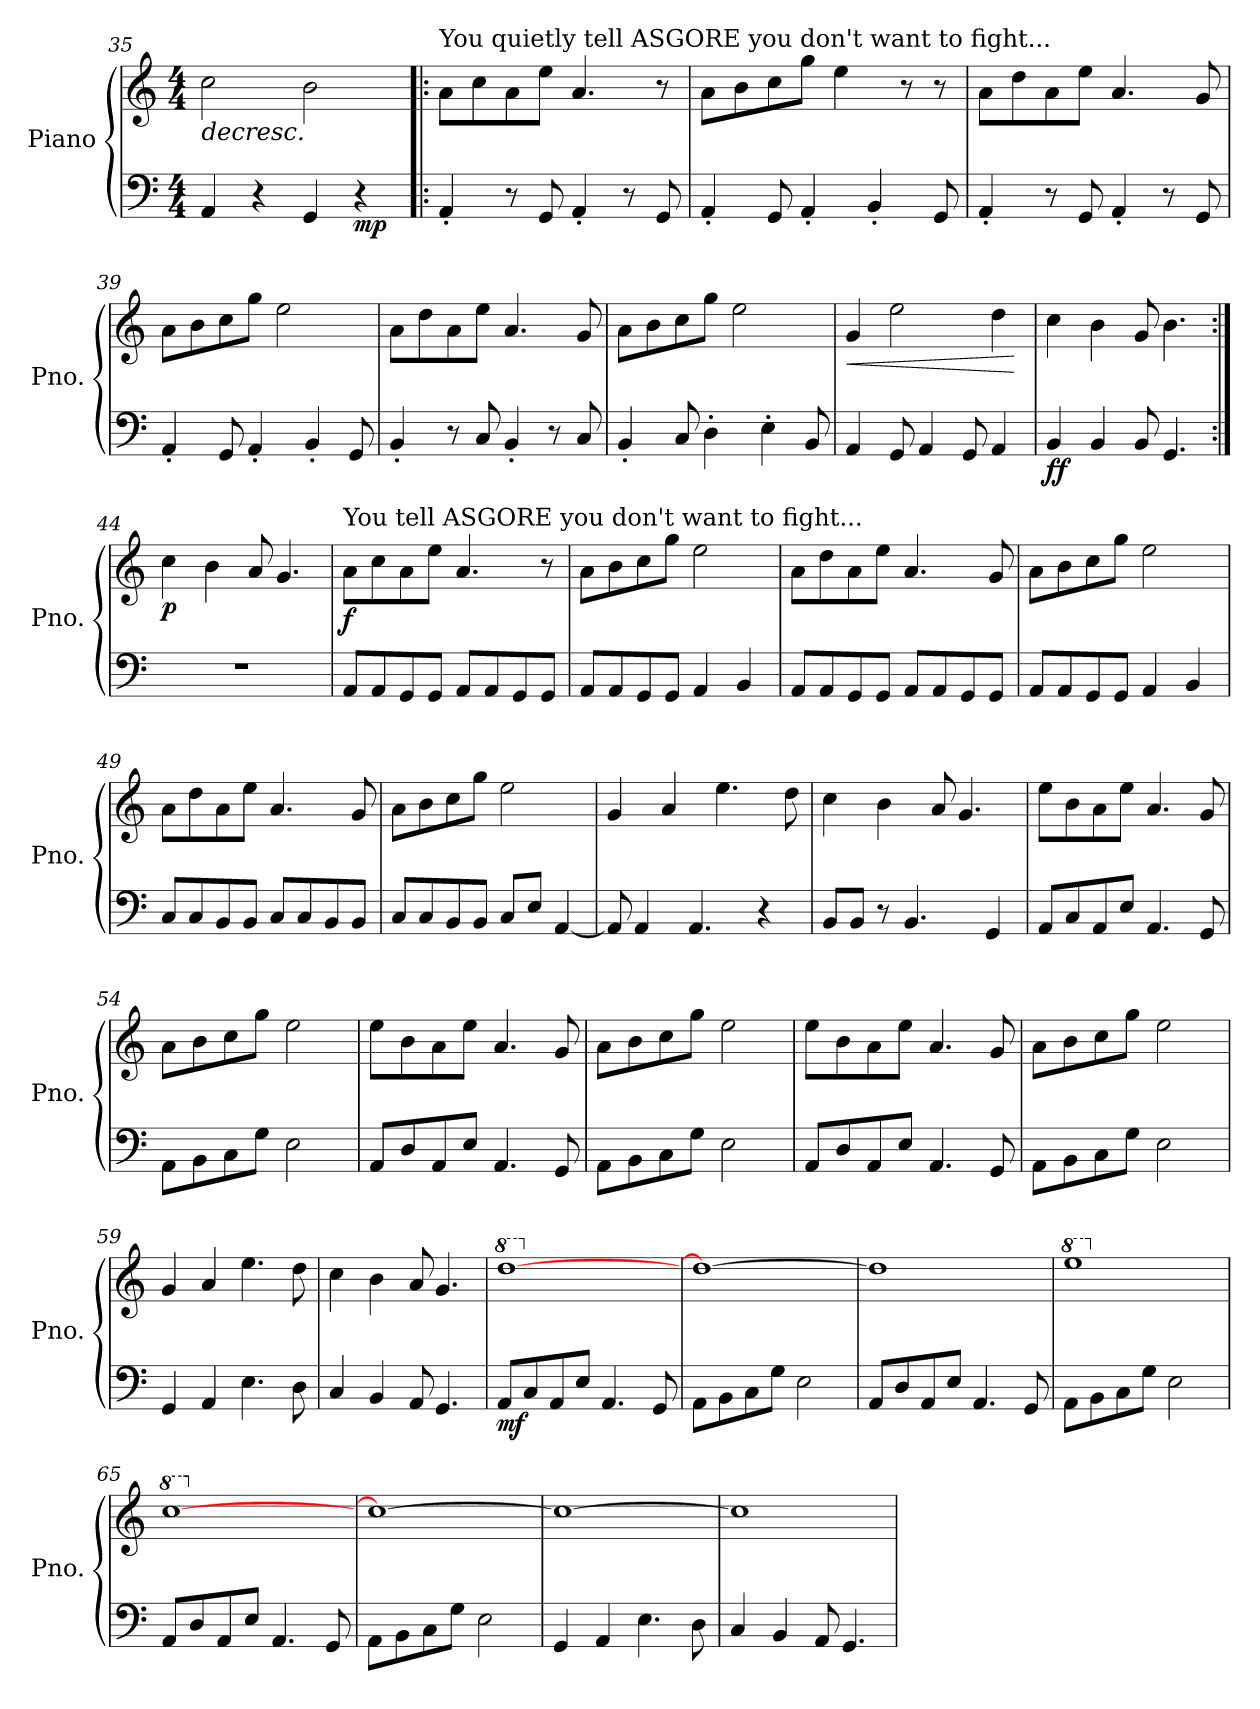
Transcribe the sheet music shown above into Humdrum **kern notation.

**kern	**kern	**dynam
*part1	*part1	*part1
*staff2	*staff1	*staff1/2
*I"Piano	*	*
*I'Pno.	*	*
*clefF4	*clefG2	*
*k[]	*k[]	*
*M4/4	*M4/4	*
=35	=35	=35
!	!	!LO:HP:b
4AA/	2cc\	>
4r	.	.
4GG/	2b\	.
!	!	!LO:DY:b=2
4r	.	mp
.	.	]
!!LO:PB:g=z
=36!|:	=36!|:	=36!|:
!	!LO:TX:a:t=You quietly tell ASGORE you don't want to fight...	!
4AA'/	8a\L	.
.	8cc\	.
8r	8a\	.
8GG/	8ee\J	.
4AA'/	4.a/	.
8r	.	.
8GG/	8r	.
=37	=37	=37
4AA'/	8a\L	.
.	8b\	.
8GG/	8cc\	.
4AA'/	8gg\J	.
.	4ee\	.
4BB'/	.	.
.	8r	.
8GG/	8r	.
=38	=38	=38
4AA'/	8a\L	.
.	8dd\	.
8r	8a\	.
8GG/	8ee\J	.
4AA'/	4.a/	.
8r	.	.
8GG/	8g/	.
=39	=39	=39
4AA'/	8a\L	.
.	8b\	.
8GG/	8cc\	.
4AA'/	8gg\J	.
.	2ee\	.
4BB'/	.	.
8GG/	.	.
=40	=40	=40
4BB'/	8a\L	.
.	8dd\	.
8r	8a\	.
8C/	8ee\J	.
4BB'/	4.a/	.
8r	.	.
8C/	8g/	.
!!LO:LB:g=z
=41	=41	=41
4BB'/	8a\L	.
.	8b\	.
8C/	8cc\	.
4D'\	8gg\J	.
.	2ee\	.
4E'\	.	.
8BB/	.	.
=42	=42	=42
!	!	!LO:HP:b
4AA/	4g/	<
8GG/	2ee\	.
4AA/	.	.
8GG/	.	.
4AA/	4dd\	.
.	.	[
=43	=43	=43
!	!	!LO:DY:b=2
!	!	!LO:DY:n=1:b
4BB/	4cc\	f f
4BB/	4b\	.
8BB/	8g/	.
4.GG/	4.b\	.
=44:|!	=44:|!	=44:|!
!	!	!LO:DY:b
1r	4cc\	p
.	4b\	.
.	8a/	.
.	4.g/	.
=45	=45	=45
!	!LO:TX:a:t=You tell ASGORE you don't want to fight...	!
!	!	!LO:DY:b
8AA/L	8a\L	f
8AA/	8cc\	.
8GG/	8a\	.
8GG/J	8ee\J	.
8AA/L	4.a/	.
8AA/	.	.
8GG/	.	.
8GG/J	8r	.
=46	=46	=46
8AA/L	8a\L	.
8AA/	8b\	.
8GG/	8cc\	.
8GG/J	8gg\J	.
4AA/	2ee\	.
4BB/	.	.
!!LO:LB:g=z
=47	=47	=47
8AA/L	8a\L	.
8AA/	8dd\	.
8GG/	8a\	.
8GG/J	8ee\J	.
8AA/L	4.a/	.
8AA/	.	.
8GG/	.	.
8GG/J	8g/	.
=48	=48	=48
8AA/L	8a\L	.
8AA/	8b\	.
8GG/	8cc\	.
8GG/J	8gg\J	.
4AA/	2ee\	.
4BB/	.	.
=49	=49	=49
8C/L	8a\L	.
8C/	8dd\	.
8BB/	8a\	.
8BB/J	8ee\J	.
8C/L	4.a/	.
8C/	.	.
8BB/	.	.
8BB/J	8g/	.
=50	=50	=50
8C/L	8a\L	.
8C/	8b\	.
8BB/	8cc\	.
8BB/J	8gg\J	.
8C/L	2ee\	.
8E/J	.	.
[4AA/	.	.
=51	=51	=51
8AA/]	4g/	.
4AA/	.	.
.	4a/	.
4.AA/	.	.
.	4.ee\	.
4r	.	.
.	8dd\	.
=52	=52	=52
8BB/L	4cc\	.
8BB/J	.	.
8r	4b\	.
4.BB/	.	.
.	8a/	.
.	4.g/	.
4GG/	.	.
!!LO:LB:g=z
=53	=53	=53
!	!	!LO:DY:b=2
!	!	!LO:DY:n=1:b=2
!	!	!LO:DY:n=2:b=2
!	!	!LO:DY:n=3:b
8AA/L	8ee\L	mf mf mf mf
8C/	8b\	.
8AA/	8a\	.
8E/J	8ee\J	.
4.AA/	4.a/	.
8GG/	8g/	.
=54	=54	=54
8AA\L	8a\L	.
8BB\	8b\	.
8C\	8cc\	.
8G\J	8gg\J	.
2E\	2ee\	.
=55	=55	=55
8AA/L	8ee\L	.
8D/	8b\	.
8AA/	8a\	.
8E/J	8ee\J	.
4.AA/	4.a/	.
8GG/	8g/	.
=56	=56	=56
8AA\L	8a\L	.
8BB\	8b\	.
8C\	8cc\	.
8G\J	8gg\J	.
2E\	2ee\	.
=57	=57	=57
8AA/L	8ee\L	.
8D/	8b\	.
8AA/	8a\	.
8E/J	8ee\J	.
4.AA/	4.a/	.
8GG/	8g/	.
=58	=58	=58
8AA\L	8a\L	.
8BB\	8b\	.
8C\	8cc\	.
8G\J	8gg\J	.
2E\	2ee\	.
!!LO:LB:g=z
=59	=59	=59
4GG/	4g/	.
4AA/	4a/	.
4.E\	4.ee\	.
8D\	8dd\	.
=60	=60	=60
4C/	4cc\	.
4BB/	4b\	.
8AA/	8a/	.
4.GG/	4.g/	.
=61	=61	=61
*	*8va	*
!	!	!LO:DY:b=2
8AA/L	[1ddd	mf
8C/	.	.
8AA/	.	.
8E/J	.	.
4.AA/	.	.
8GG/	.	.
=62	=62	=62
*	*X8va	*
8AA\L	1dd_	.
8BB\	.	.
8C\	.	.
8G\J	.	.
2E\	.	.
=63	=63	=63
8AA/L	1dd]	.
8D/	.	.
8AA/	.	.
8E/J	.	.
4.AA/	.	.
8GG/	.	.
=64	=64	=64
*	*8va	*
8AA\L	1eee	.
8BB\	.	.
8C\	.	.
8G\J	.	.
2E\	.	.
!!LO:LB:g=z
=65	=65	=65
*	*X8va	*
*	*8va	*
8AA/L	[1ccc	.
8D/	.	.
8AA/	.	.
8E/J	.	.
4.AA/	.	.
8GG/	.	.
=66	=66	=66
*	*X8va	*
8AA\L	1cc_	.
8BB\	.	.
8C\	.	.
8G\J	.	.
2E\	.	.
=67	=67	=67
4GG/	1cc_	.
4AA/	.	.
4.E\	.	.
8D\	.	.
=68	=68	=68
4C/	1cc]	.
4BB/	.	.
8AA/	.	.
4.GG/	.	.
=	=	=
*-	*-	*-
